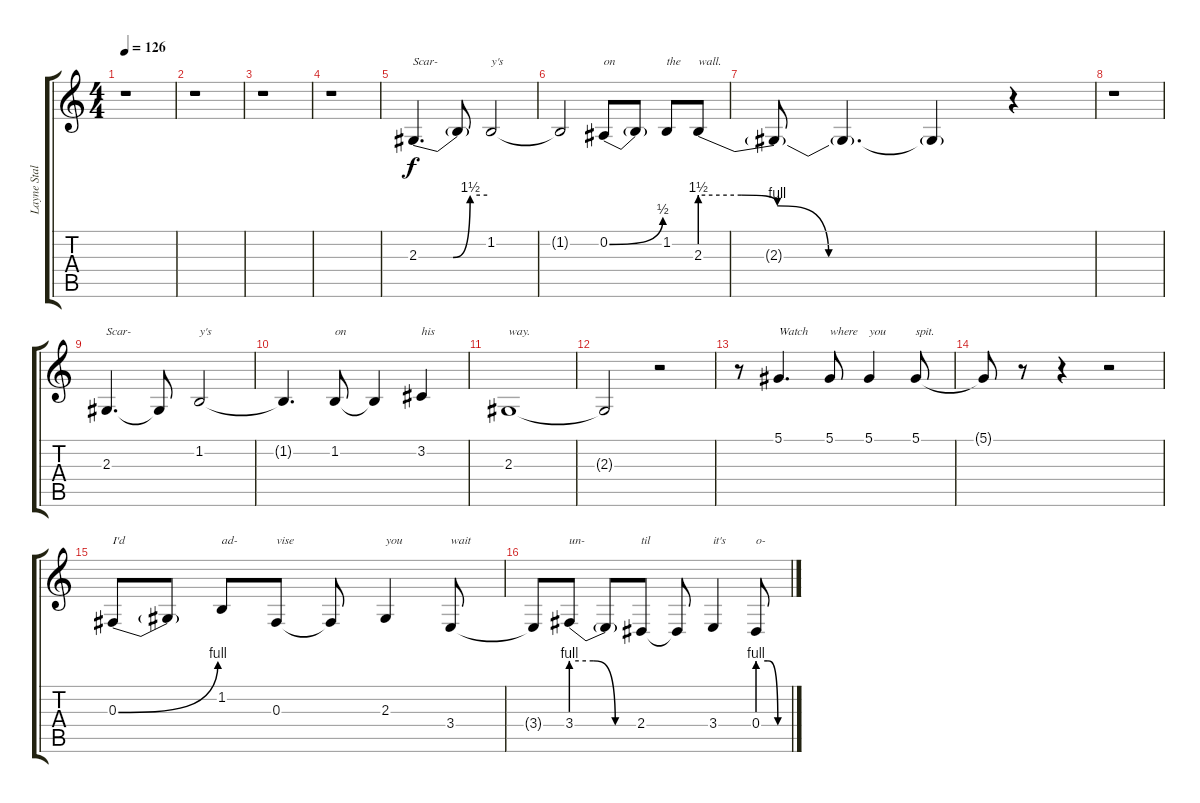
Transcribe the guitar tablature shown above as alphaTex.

\track ("Layne Staley - Vocals" "Layne Stal") {instrument lead2sawtooth}
\staff {score tabs}
\tuning (Eb4 Bb3 Gb3 Db3 Ab2 Eb2) {hide}
\ts (4 4)
\tempo 126
\clef g2
\ks c
r.1{dy f instrument lead2sawtooth} |
r.1 |
r.1 |
r.1 |
2.3{be (custom 0 0 30 0 45 6 60 6)}.4{d txt "Scar-"} 2.3{t}.8 1.2.2{txt "y's"} |
1.2{t}.2 0.2{be (bend 0 0 60 2)}.8{txt "on"} 0.2{t}.8 1.2.8{txt "the"} 2.3{be (custom 0 6 8 6 15 4 25 0 60 0)}.8{txt "wall."} |
2.3{t}.8 2.3{t}.4{d} 2.3{t}.4 r.4 |
r.1 |
2.3.4{d txt "Scar-"} 2.3{t}.8 1.2.2{txt "y's"} |
1.2{t}.4{d} 1.2.8{txt "on"} 1.2{t}.4 3.2.4{txt "his"} |
2.3.1{txt "way."} |
2.3{t}.2 r.2 |
r.8 5.1.4{d txt "Watch"} 5.1.8{txt "where"} 5.1.4{txt "you"} 5.1.8{txt "spit."} |
5.1{t}.8 r.8 r.4 r.2 |
0.3{be (bend 0 0 60 4)}.8{txt "I'd"} 0.3{t}.8 1.2.8{txt "ad-"} 0.3.8{txt "vise"} 0.3{t}.8 2.3.4{txt "you"} 3.4.8{txt "wait"} |
3.4{t}.8 3.4{be (custom 0 4 20 4 40 0 60 0)}.8{txt "un-"} 3.4{t}.8 2.4.8{txt "til"} 2.4{t}.8 3.4.4{txt "it's"} 0.4{be (custom 0 4 20 4 40 0 60 0)}.8{txt "o-"}
